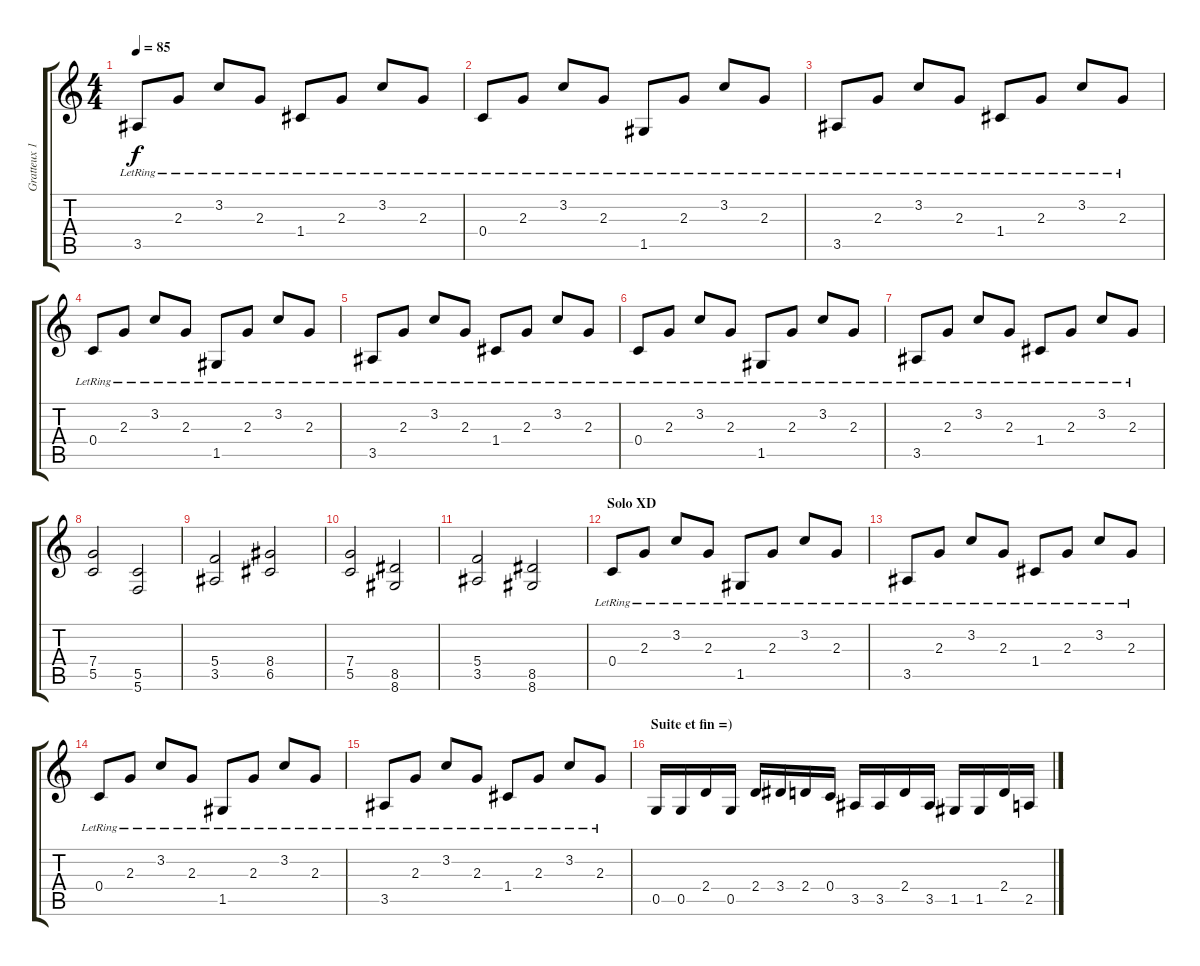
\track ("Gratteux 1" "Gratteux 1") {instrument distortionguitar}
\staff {score tabs}
\tuning (D4 A3 F3 C3 G2 C2) {hide}
\ts (4 4)
\tempo 85
\clef g2
\ks c
3.5{lr}.8{dy f} 2.3{lr}.8 3.2{lr}.8 2.3{lr}.8 1.4{lr}.8 2.3{lr}.8 3.2{lr}.8 2.3{lr}.8 |
0.4{lr}.8 2.3{lr}.8 3.2{lr}.8 2.3{lr}.8 1.5{lr}.8 2.3{lr}.8 3.2{lr}.8 2.3{lr}.8 |
3.5{lr}.8 2.3{lr}.8 3.2{lr}.8 2.3{lr}.8 1.4{lr}.8 2.3{lr}.8 3.2{lr}.8 2.3{lr}.8 |
0.4{lr}.8 2.3{lr}.8 3.2{lr}.8 2.3{lr}.8 1.5{lr}.8 2.3{lr}.8 3.2{lr}.8 2.3{lr}.8 |
3.5{lr}.8 2.3{lr}.8 3.2{lr}.8 2.3{lr}.8 1.4{lr}.8 2.3{lr}.8 3.2{lr}.8 2.3{lr}.8 |
0.4{lr}.8 2.3{lr}.8 3.2{lr}.8 2.3{lr}.8 1.5{lr}.8 2.3{lr}.8 3.2{lr}.8 2.3{lr}.8 |
3.5{lr}.8 2.3{lr}.8 3.2{lr}.8 2.3{lr}.8 1.4{lr}.8 2.3{lr}.8 3.2{lr}.8 2.3{lr}.8 |
(7.4 5.5).2{instrument distortionguitar} (5.5 5.6).2 |
(5.4 3.5).2 (8.4 6.5).2 |
(7.4 5.5).2 (8.5 8.6).2 |
(5.4 3.5).2 (8.5 8.6).2 |
\section ("" "Solo XD")
0.4{lr}.8{instrument electricguitarclean} 2.3{lr}.8 3.2{lr}.8 2.3{lr}.8 1.5{lr}.8 2.3{lr}.8 3.2{lr}.8 2.3{lr}.8 |
3.5{lr}.8 2.3{lr}.8 3.2{lr}.8 2.3{lr}.8 1.4{lr}.8 2.3{lr}.8 3.2{lr}.8 2.3{lr}.8 |
0.4{lr}.8 2.3{lr}.8 3.2{lr}.8 2.3{lr}.8 1.5{lr}.8 2.3{lr}.8 3.2{lr}.8 2.3{lr}.8 |
3.5{lr}.8 2.3{lr}.8 3.2{lr}.8 2.3{lr}.8 1.4{lr}.8 2.3{lr}.8 3.2{lr}.8 2.3{lr}.8 |
\section ("" "Suite et fin =)")
0.5.16{instrument distortionguitar} 0.5.16 2.4.16 0.5.16 2.4.16 3.4.16 2.4.16 0.4.16 3.5.16 3.5.16 2.4.16 3.5.16 1.5.16 1.5.16 2.4.16 2.5.16
